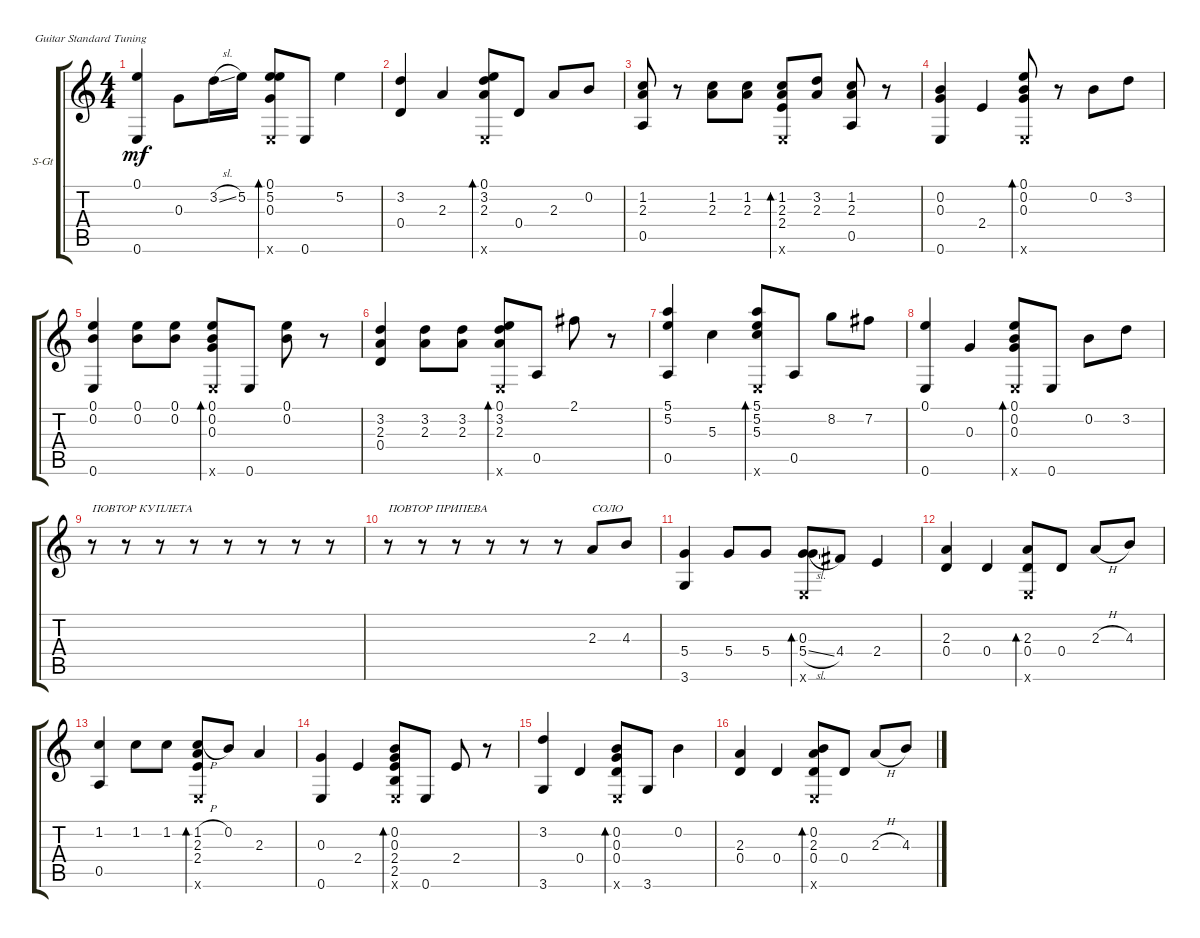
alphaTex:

\defaultSystemsLayout 4
\bracketExtendMode groupsimilarinstruments
\firstSystemTrackNameOrientation horizontal
\otherSystemsTrackNameOrientation horizontal
\track ("Steel Guitar" "S-Gt") {instrument acousticguitarsteel}
\staff {score tabs}
\tuning (E4 B3 G3 D3 A2 E2)
\ts (4 4)
\tempo (130 hide)
\clef g2
\ks c
(0.6 0.1).4{dy mf} 0.3.8 3.2{sl}.16 5.2.16 (5.2 0.1 0.3 0.6{x}).8{bd 30} 0.6.8 5.2.4 |
(0.4 3.2).4 2.3.4 (0.1 3.2 2.3 0.6{x}).8{bd 30} 0.4.8 2.3.8 0.2.8 |
(0.5 1.2 2.3).8 r.8 (1.2 2.3).8 (1.2 2.3).8 (1.2 2.3 0.6{x} 2.4).8{bd 30} (2.3 3.2).8 (1.2 2.3 0.5).8 r.8 |
(0.2 0.6 0.3).4 2.4.4 (0.1 0.2 0.3 0.6{x}).8{bd 30} r.8 0.2.8 3.2.8 |
(0.6 0.1 0.2).4 (0.1 0.2).8 (0.1 0.2).8 (0.1 0.2 0.3 0.6{x}).8{bd 30} 0.6.8 (0.1 0.2).8 r.8 |
(0.4 3.2 2.3).4 (2.3 3.2).8 (3.2 2.3).8 (3.2 2.3 0.6{x} 0.1).8{bd 30} 0.5.8 2.1.8 r.8 |
(0.5 5.1 5.2).4 5.3.4 (5.2 5.1 5.3 0.6{x}).8{bd 30} 0.5.8 8.2.8 7.2.8 |
(0.1 0.6).4 0.3.4 (0.2 0.1 0.3 0.6{x}).8{bd 30} 0.6.8 0.2.8 3.2.8 |
r.8{txt "ПОВТОР КУПЛЕТА"} r.8 r.8 r.8 r.8 r.8 r.8 r.8 |
r.8{txt "ПОВТОР ПРИПЕВА"} r.8 r.8 r.8 r.8 r.8 2.3.8{txt "СОЛО"} 4.3.8 |
(3.6 5.4).4 5.4.8 5.4.8 (5.4{sl} 0.3 0.6{x}).8{bd 30} 4.4.8 2.4.4 |
(0.4 2.3).4 0.4.4 (2.3 0.4 0.6{x}).8{bd 30} 0.4.8 2.3{h}.8 4.3.8 |
(1.2 0.5).4 1.2.8 1.2.8 (1.2{h} 2.3 2.4 0.6{x}).8{bd 30} 0.2.8 2.3.4 |
(0.3 0.6).4 2.4.4 (2.5 2.4 0.3 0.2 0.6{x}).8{bd 30} 0.6.8 2.4.8 r.8 |
(3.6 3.2).4 0.4.4 (0.2 0.3 0.4 0.6{x}).8{bd 30} 3.6.8 0.2.4 |
(0.4 2.3).4 0.4.4 (2.3 0.2 0.4 0.6{x}).8{bd 30} 0.4.8 2.3{h}.8 4.3.8
